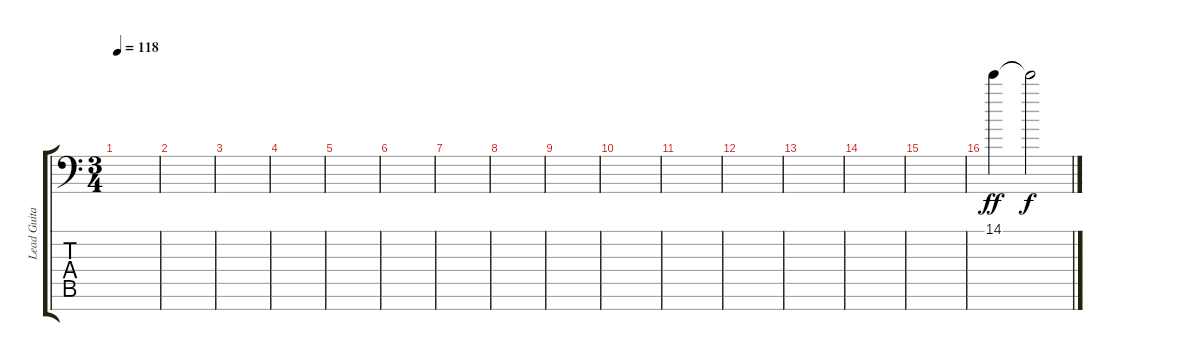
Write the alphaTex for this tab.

\track ("Lead Guitar #1" "Lead Guita") {instrument overdrivenguitar}
\staff {score tabs}
\tuning (D4 A3 E3 D3 A2 E2 A1) {hide}
\ts (3 4)
\tempo 118
\clef f4
\ks c
|
|
|
|
|
|
|
|
|
|
|
|
|
|
|
\section ("" "")
14.1.4{dy ff volume 13} 14.1{t}.2{dy f}
